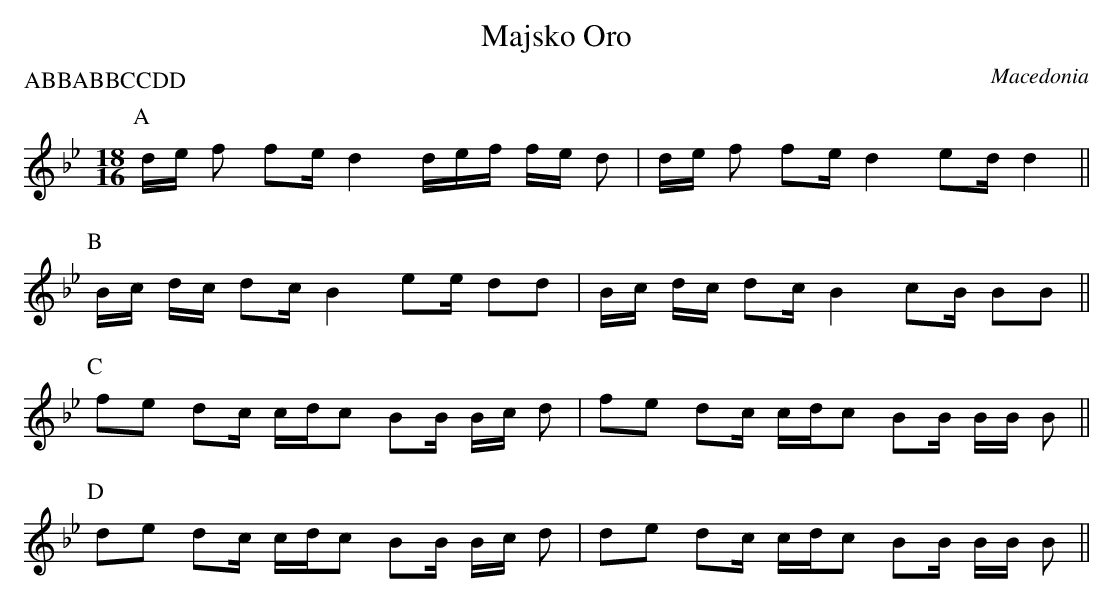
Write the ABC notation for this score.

X:1
T:Majsko Oro
O:Macedonia
M:18/16
L:1/16
P:ABBABBCCDD
K:Bb
P:A
de f2 f2e d4 def fe d2|\
de f2 f2e d4 e2d d4||
P:B
Bc dc d2c B4 e2e d2d2|\
Bc dc d2c B4 c2B B2B2||
P:C
f2e2 d2c cdc2 B2B Bc d2|\
f2e2 d2c cdc2 B2B BB B2||
P:D
d2e2 d2c cdc2 B2B Bc d2|\
d2e2 d2c cdc2 B2B BB B2||
